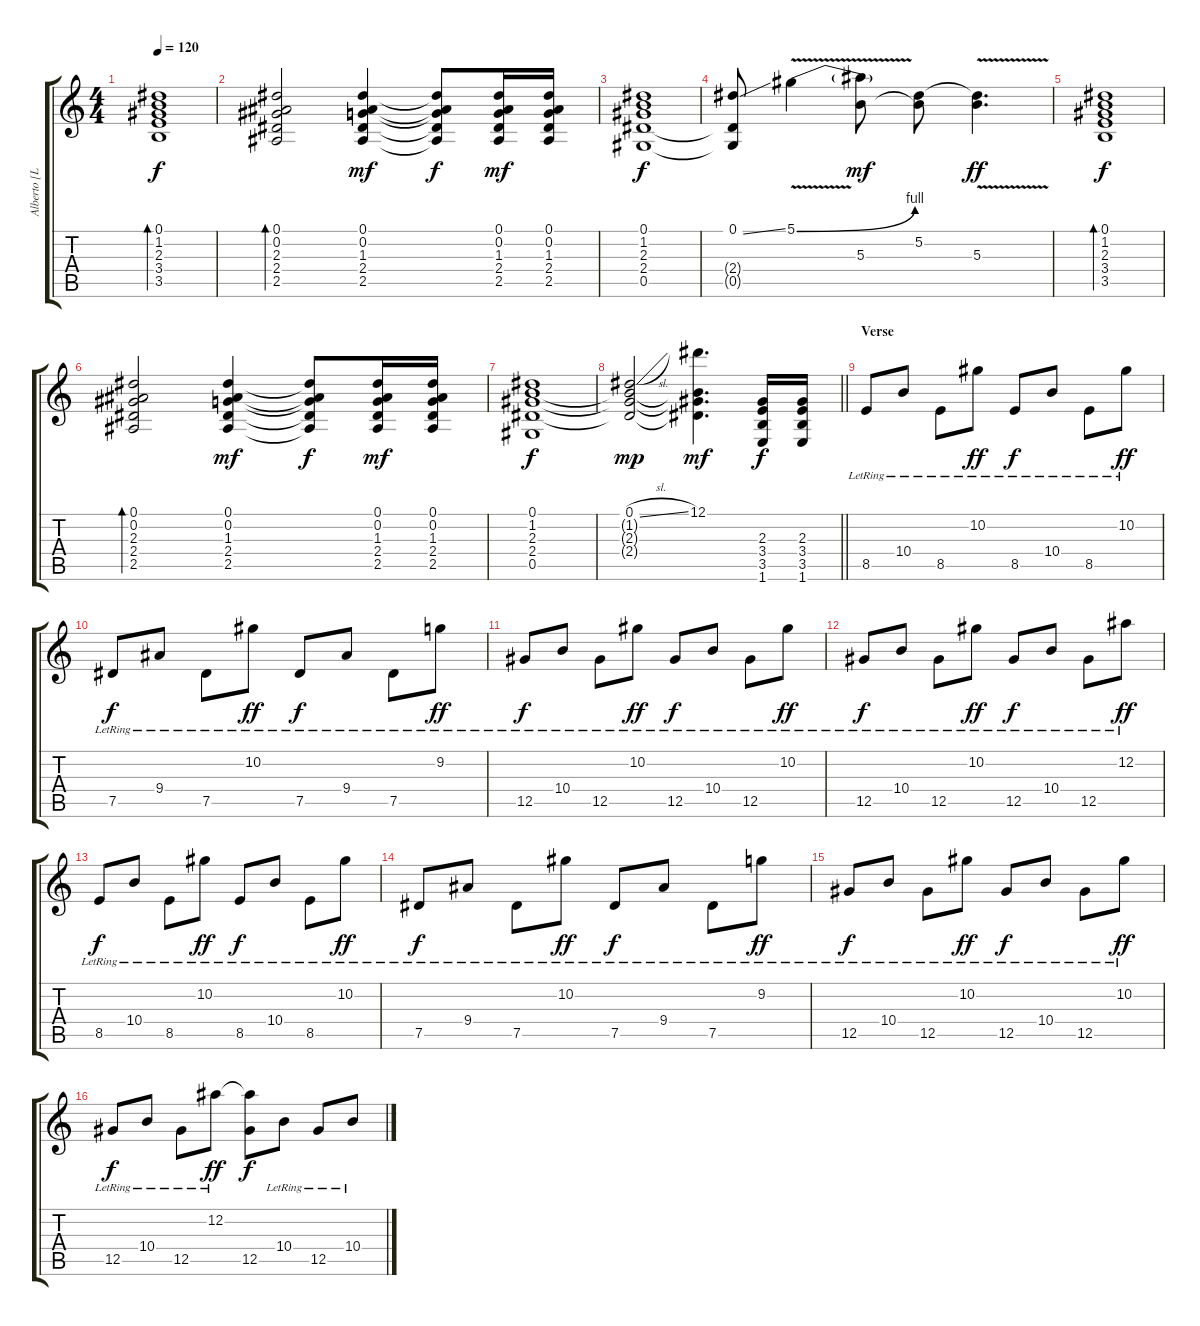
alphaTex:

\track ("Alberto [Lead Guitar]" "Alberto [L") {instrument overdrivenguitar}
\staff {score tabs}
\tuning (Eb4 Bb3 Gb3 Db3 Ab2 Eb2) {hide}
\ts (4 4)
\tempo 120
\clef g2
\ks c
(0.1 1.2 2.3 3.4 3.5).1{bd 120 dy f} |
(0.1 0.2 2.3 2.4 2.5).2{bd 240} (0.1 0.2 1.3 2.4 2.5).4{dy mf} (0.1{t} 0.2{t} 1.3{t} 2.4{t} 2.5{t}).8{dy f} (0.1 0.2 1.3 2.4 2.5).16{dy mf} (0.1 0.2 1.3 2.4 2.5).16 |
(0.1 1.2 2.3 2.4 0.5).1{dy f} |
(0.1{ss} 2.4{t} 0.5{t}).8 5.1{be (bend 0 0 60 4) v}.4 (5.1{t} 5.3).8{dy mf} (5.2 5.3{t}).8 (5.2{t} 5.3{v}).4{d dy ff} |
(0.1 1.2 2.3 3.4 3.5).1{bd 120 dy f} |
(0.1 0.2 2.3 2.4 2.5).2{bd 240} (0.1 0.2 1.3 2.4 2.5).4{dy mf} (0.1{t} 0.2{t} 1.3{t} 2.4{t} 2.5{t}).8{dy f} (0.1 0.2 1.3 2.4 2.5).16{dy mf} (0.1 0.2 1.3 2.4 2.5).16 |
(0.1 1.2 2.3 2.4 0.5).1{dy f} |
\barLineRight lightlight
(0.1{sl} 1.2{t} 2.3{t} 2.4{t}).2{dy mp} (12.1 1.2{t} 2.3{t} 2.4{t}).4{d dy mf} (2.3 3.4 3.5 1.6).16{dy f} (2.3 3.4 3.5 1.6).16 |
\section ("" "Verse")
8.5{lr}.8{instrument acousticguitarsteel} 10.4{lr}.8 8.5{lr}.8 10.2{lr}.8{dy ff} 8.5{lr}.8{dy f} 10.4{lr}.8 8.5{lr}.8 10.2{lr}.8{dy ff} |
7.5{lr}.8{dy f} 9.4{lr}.8 7.5{lr}.8 10.2{lr}.8{dy ff} 7.5{lr}.8{dy f} 9.4{lr}.8 7.5{lr}.8 9.2{lr}.8{dy ff} |
12.5{lr}.8{dy f} 10.4{lr}.8 12.5{lr}.8 10.2{lr}.8{dy ff} 12.5{lr}.8{dy f} 10.4{lr}.8 12.5{lr}.8 10.2{lr}.8{dy ff} |
12.5{lr}.8{dy f} 10.4{lr}.8 12.5{lr}.8 10.2{lr}.8{dy ff} 12.5{lr}.8{dy f} 10.4{lr}.8 12.5{lr}.8 12.2{lr}.8{dy ff} |
8.5{lr}.8{dy f} 10.4{lr}.8 8.5{lr}.8 10.2{lr}.8{dy ff} 8.5{lr}.8{dy f} 10.4{lr}.8 8.5{lr}.8 10.2{lr}.8{dy ff} |
7.5{lr}.8{dy f} 9.4{lr}.8 7.5{lr}.8 10.2{lr}.8{dy ff} 7.5{lr}.8{dy f} 9.4{lr}.8 7.5{lr}.8 9.2{lr}.8{dy ff} |
12.5{lr}.8{dy f} 10.4{lr}.8 12.5{lr}.8 10.2{lr}.8{dy ff} 12.5{lr}.8{dy f} 10.4{lr}.8 12.5{lr}.8 10.2{lr}.8{dy ff} |
12.5{lr}.8{dy f} 10.4{lr}.8 12.5{lr}.8 12.2{lr}.8{dy ff} (12.2{t} 12.5).8{dy f} 10.4{lr}.8 12.5{lr}.8 10.4{lr}.8
